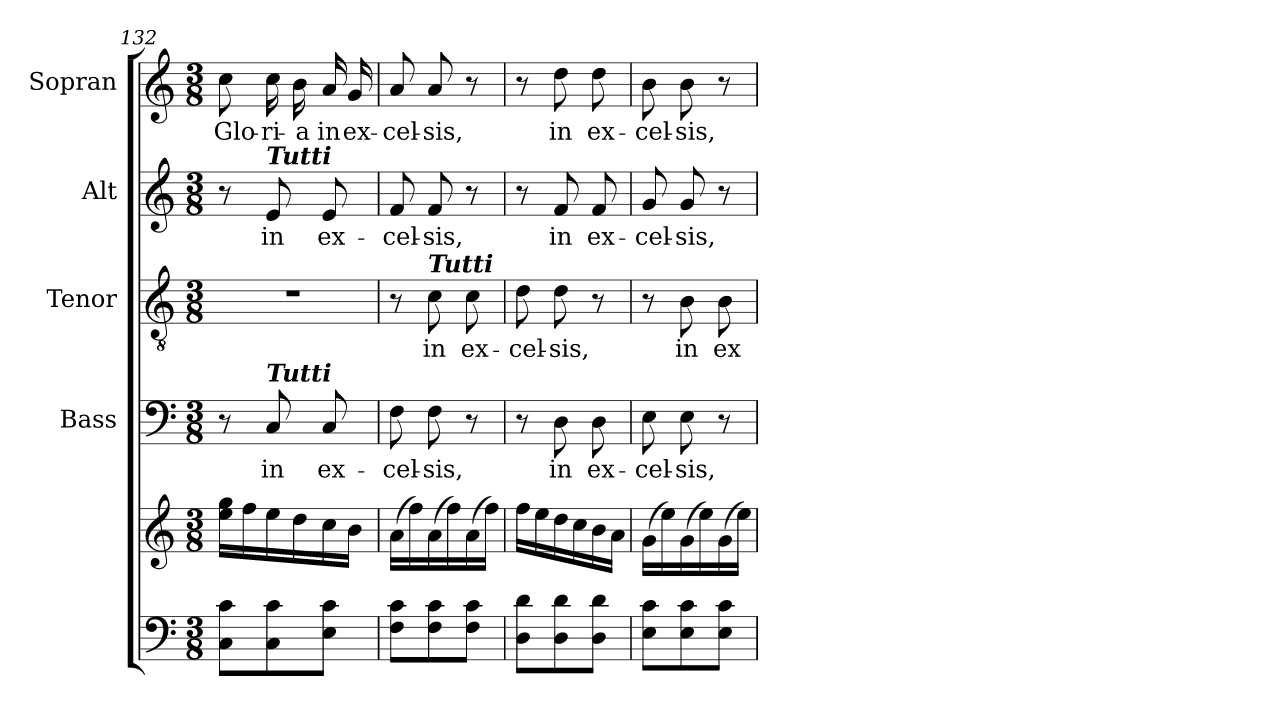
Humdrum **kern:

**kern	**kern	**kern	**text	**kern	**text	**kern	**text	**kern	**text
*part5	*part5	*part4	*part4	*part3	*part3	*part2	*part2	*part1	*part1
*staff6	*staff5	*staff4	*staff4	*staff3	*staff3	*staff2	*staff2	*staff1	*staff1
*	*	*I"Bass	*	*I"Tenor	*	*I"Alt	*	*I"Sopran	*
*	*	*I'B.	*	*I'T.	*	*I'A.	*	*I'S.	*
*clefF4	*clefG2	*clefF4	*	*clefGv2	*	*clefG2	*	*clefG2	*
*k[]	*k[]	*k[]	*	*k[]	*	*k[]	*	*k[]	*
*C:	*C:	*C:	*	*C:	*	*C:	*	*C:	*
*M3/8	*M3/8	*M3/8	*	*M3/8	*	*M3/8	*	*M3/8	*
=132	=132	=132	=132	=132	=132	=132	=132	=132	=132
!	!	!	!	!	!	!	!	!	!LO:LY:b
8C\ 8c\L	16ee\ 16gg\LL	8r	.	4.r	.	8r	.	8cc\	Glo-
.	16ff\	.	.	.	.	.	.	.	.
!	!	!	!	!	!	!LO:TX:a:Bi:t=Tutti	!	!	!
!	!	!LO:TX:a:Bi:t=Tutti	!	!	!	!	!	!	!
!	!	!	!LO:LY:b	!	!	!	!LO:LY:b	!	!LO:LY:b
8C\ 8c\	16ee\	8C/	in	.	.	8e/	in	16cc\	-ri-
!	!	!	!	!	!	!	!	!	!LO:LY:b
.	16dd\	.	.	.	.	.	.	16b\	-a
!	!	!	!LO:LY:b	!	!	!	!LO:LY:b	!	!LO:LY:b
8E\ 8c\J	16cc\	8C/	ex-	.	.	8e/	ex-	16a/	in
!	!	!	!	!	!	!	!	!	!LO:LY:b
.	16b\JJ	.	.	.	.	.	.	16g/	ex-
=133	=133	=133	=133	=133	=133	=133	=133	=133	=133
!	!	!	!LO:LY:b	!	!	!	!LO:LY:b	!	!LO:LY:b
8F\ 8c\L	(>16a\LL	8F\	-cel-	8r	.	8f/	-cel-	8a/	-cel-
.	16ff\)	.	.	.	.	.	.	.	.
!	!	!	!	!LO:TX:a:Bi:t=Tutti	!	!	!	!	!
!	!	!	!LO:LY:b	!	!LO:LY:b	!	!LO:LY:b	!	!LO:LY:b
8F\ 8c\	(>16a\	8F\	-sis,	8c\	in	8f/	-sis,	8a/	-sis,
.	16ff\)	.	.	.	.	.	.	.	.
!	!	!	!	!	!LO:LY:b	!	!	!	!
8F\ 8c\J	(>16a\	8r	.	8c\	ex-	8r	.	8r	.
.	16ff\JJ)	.	.	.	.	.	.	.	.
=134	=134	=134	=134	=134	=134	=134	=134	=134	=134
!	!	!	!	!	!LO:LY:b	!	!	!	!
8D\ 8d\L	16ff\LL	8r	.	8d\	-cel-	8r	.	8r	.
.	16ee\	.	.	.	.	.	.	.	.
!	!	!	!LO:LY:b	!	!LO:LY:b	!	!LO:LY:b	!	!LO:LY:b
8D\ 8d\	16dd\	8D\	in	8d\	-sis,	8f/	in	8dd\	in
.	16cc\	.	.	.	.	.	.	.	.
!	!	!	!LO:LY:b	!	!	!	!LO:LY:b	!	!LO:LY:b
8D\ 8d\J	16b\	8D\	ex-	8r	.	8f/	ex-	8dd\	ex-
.	16a\JJ	.	.	.	.	.	.	.	.
=135	=135	=135	=135	=135	=135	=135	=135	=135	=135
!	!	!	!LO:LY:b	!	!	!	!LO:LY:b	!	!LO:LY:b
8E\ 8c\L	(>16g\LL	8E\	-cel-	8r	.	8g/	-cel-	8b\	-cel-
.	16ee\)	.	.	.	.	.	.	.	.
!	!	!	!LO:LY:b	!	!LO:LY:b	!	!LO:LY:b	!	!LO:LY:b
8E\ 8c\	(>16g\	8E\	-sis,	8B\	in	8g/	-sis,	8b\	-sis,
.	16ee\)	.	.	.	.	.	.	.	.
!	!	!	!	!	!LO:LY:b	!	!	!	!
8E\ 8c\J	(>16g\	8r	.	8B\	ex-	8r	.	8r	.
.	16ee\JJ)	.	.	.	.	.	.	.	.
=	=	=	=	=	=	=	=	=	=
*-	*-	*-	*-	*-	*-	*-	*-	*-	*-
